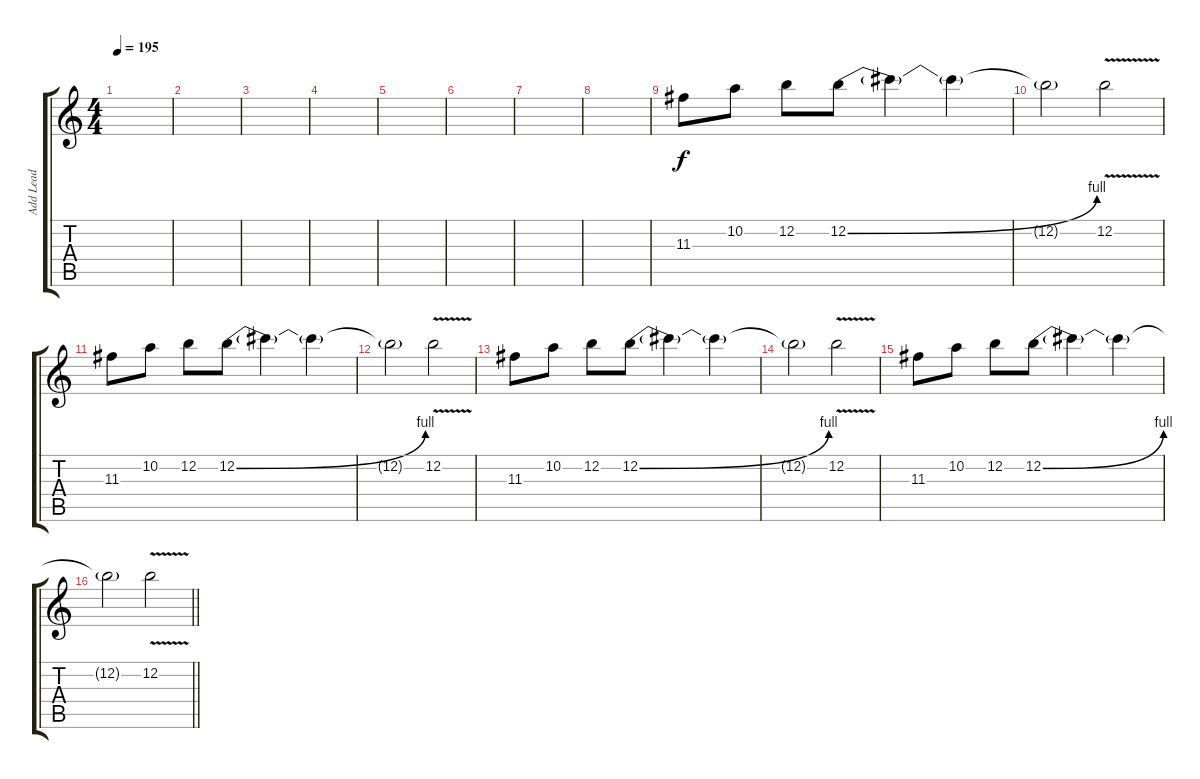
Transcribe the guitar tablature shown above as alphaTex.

\track ("Add Lead" "Add Lead") {instrument distortionguitar}
\staff {score tabs}
\tuning (E4 B3 G3 D3 A2 E2) {hide}
\ts (4 4)
\tempo 195
\clef g2
\ks c
|
|
|
|
|
|
|
|
11.3.8 10.2.8 12.2.8 12.2{be (bend 0 0 60 4)}.8 12.2{t}.4 12.2{t}.4 |
12.2{t}.2 12.2{v}.2 |
11.3.8 10.2.8 12.2.8 12.2{be (bend 0 0 60 4)}.8 12.2{t}.4 12.2{t}.4 |
12.2{t}.2 12.2{v}.2 |
11.3.8 10.2.8 12.2.8 12.2{be (bend 0 0 60 4)}.8 12.2{t}.4 12.2{t}.4 |
12.2{t}.2 12.2{v}.2 |
11.3.8 10.2.8 12.2.8 12.2{be (bend 0 0 60 4)}.8 12.2{t}.4 12.2{t}.4 |
\barLineRight lightlight
12.2{t}.2 12.2{v}.2
